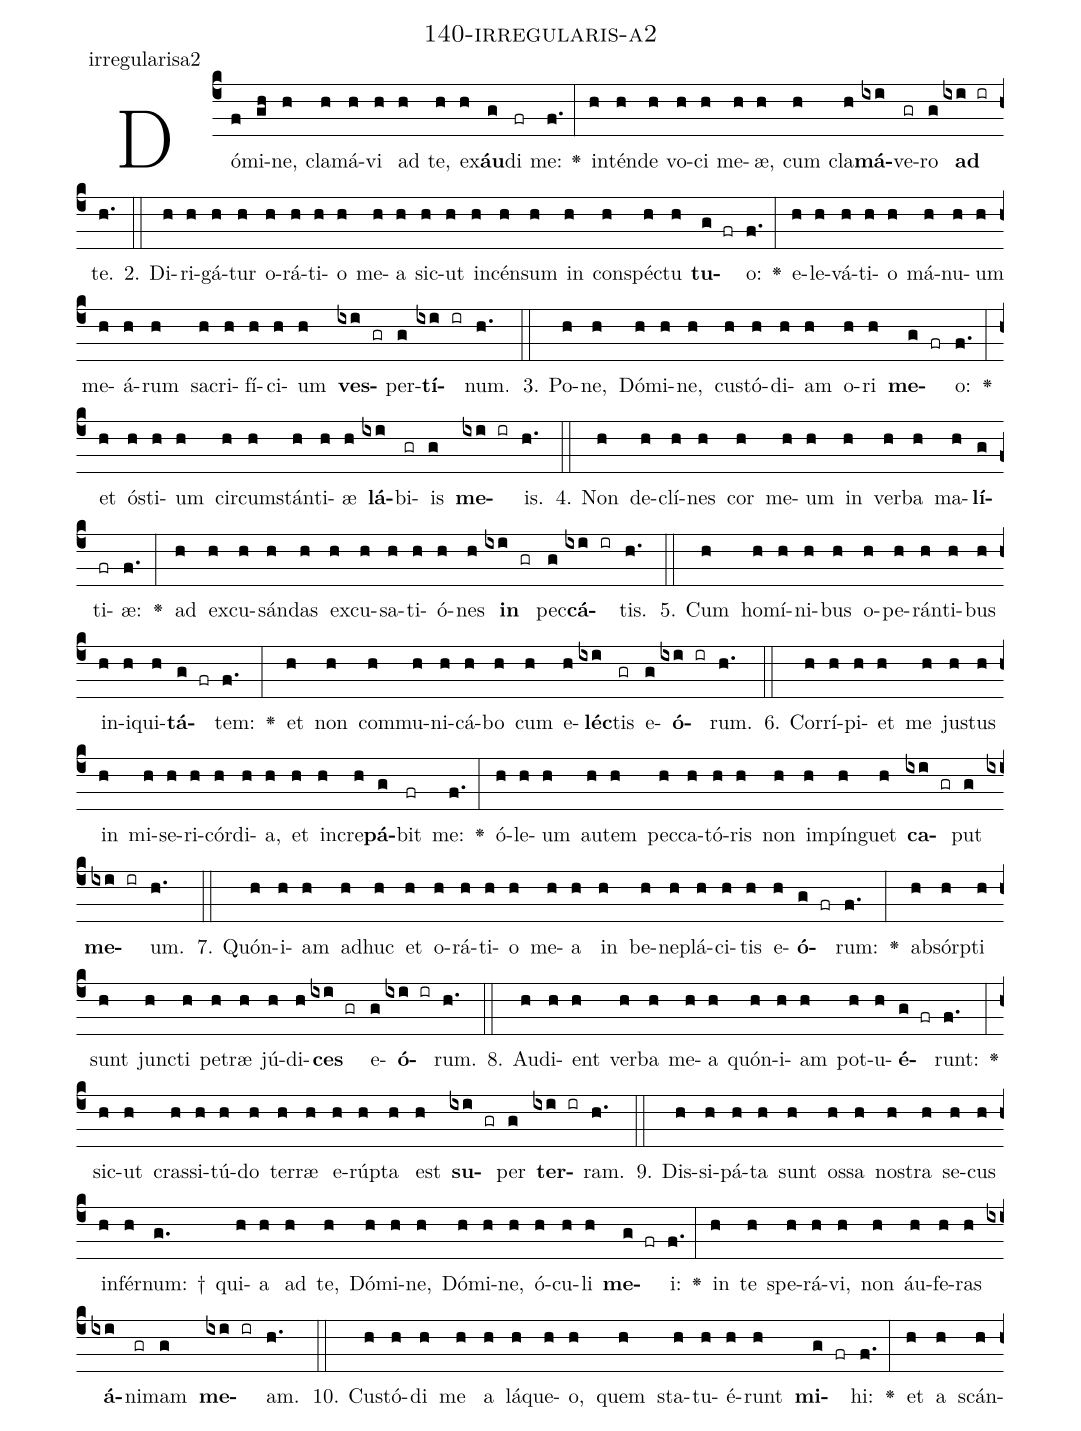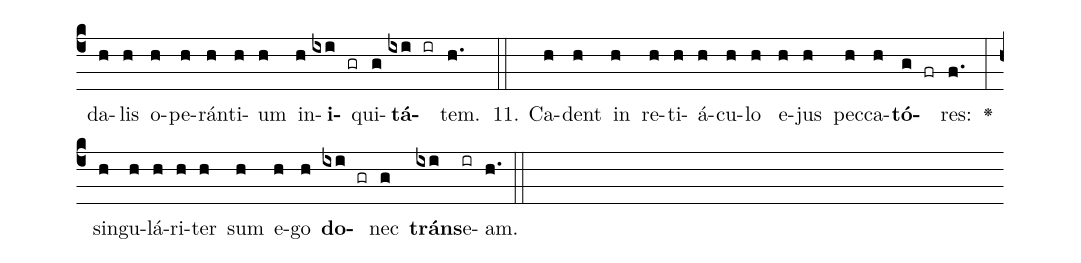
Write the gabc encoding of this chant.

name: 140-irregularis-a2;
annotation: irregularisa2;
%%
(c4)Dó(f)mi(gh)ne,(h) cla(h)má(h)vi(h) ad(h) te,(h) ex(h)<b>áu</b>(g)di(fr) me:(f.) <v>\greheightstar</v>(:) in(h)tén(h)de(h) vo(h)ci(h) me(h)æ,(h) cum(h) cla(h)<b>má</b>(ixi)ve(gr)ro(g) <b>ad</b>(ixi ir) te.(h.) (::)
2. Di(h)ri(h)gá(h)tur(h) o(h)rá(h)ti(h)o(h) me(h)a(h) sic(h)ut(h) in(h)cén(h)sum(h) in(h) con(h)spéc(h)tu(h) <b>tu</b>(g fr)o:(f.) <v>\greheightstar</v>(:) e(h)le(h)vá(h)ti(h)o(h) má(h)nu(h)um(h) me(h)á(h)rum(h) sa(h)cri(h)fí(h)ci(h)um(h) <b>ves</b>(ixi gr)per(g)<b>tí</b>(ixi ir)num.(h.) (::)
3. Po(h)ne,(h) Dó(h)mi(h)ne,(h) cus(h)tó(h)di(h)am(h) o(h)ri(h) <b>me</b>(g fr)o:(f.) <v>\greheightstar</v>(:) et(h) ós(h)ti(h)um(h) cir(h)cum(h)stán(h)ti(h)æ(h) <b>lá</b>(ixi)bi(gr)is(g) <b>me</b>(ixi ir)is.(h.) (::)
4. Non(h) de(h)clí(h)nes(h) cor(h) me(h)um(h) in(h) ver(h)ba(h) ma(h)<b>lí</b>(g)ti(fr)æ:(f.) <v>\greheightstar</v>(:) ad(h) ex(h)cu(h)sán(h)das(h) ex(h)cu(h)sa(h)ti(h)ó(h)nes(h) <b>in</b>(ixi gr) pec(g)<b>cá</b>(ixi ir)tis.(h.) (::)
5. Cum(h) ho(h)mí(h)ni(h)bus(h) o(h)pe(h)rán(h)ti(h)bus(h) in(h)i(h)qui(h)<b>tá</b>(g fr)tem:(f.) <v>\greheightstar</v>(:) et(h) non(h) com(h)mu(h)ni(h)cá(h)bo(h) cum(h) e(h)<b>léc</b>(ixi)tis(gr) e(g)<b>ó</b>(ixi ir)rum.(h.) (::)
6. Cor(h)rí(h)pi(h)et(h) me(h) jus(h)tus(h) in(h) mi(h)se(h)ri(h)cór(h)di(h)a,(h) et(h) in(h)cre(h)<b>pá</b>(g)bit(fr) me:(f.) <v>\greheightstar</v>(:) ó(h)le(h)um(h) au(h)tem(h) pec(h)ca(h)tó(h)ris(h) non(h) im(h)pín(h)guet(h) <b>ca</b>(ixi gr)put(g) <b>me</b>(ixi ir)um.(h.) (::)
7. Quón(h)i(h)am(h) ad(h)huc(h) et(h) o(h)rá(h)ti(h)o(h) me(h)a(h) in(h) be(h)ne(h)plá(h)ci(h)tis(h) e(h)<b>ó</b>(g fr)rum:(f.) <v>\greheightstar</v>(:) ab(h)sórp(h)ti(h) sunt(h) junc(h)ti(h) pe(h)træ(h) jú(h)di(h)<b>ces</b>(ixi gr) e(g)<b>ó</b>(ixi ir)rum.(h.) (::)
8. Au(h)di(h)ent(h) ver(h)ba(h) me(h)a(h) quón(h)i(h)am(h) pot(h)u(h)<b>é</b>(g fr)runt:(f.) <v>\greheightstar</v>(:) sic(h)ut(h) cras(h)si(h)tú(h)do(h) ter(h)ræ(h) e(h)rúp(h)ta(h) est(h) <b>su</b>(ixi gr)per(g) <b>ter</b>(ixi ir)ram.(h.) (::)
9. Dis(h)si(h)pá(h)ta(h) sunt(h) os(h)sa(h) nos(h)tra(h) se(h)cus(h) in(h)fér(h)num: †(g.) qui(h)a(h) ad(h) te,(h) Dó(h)mi(h)ne,(h) Dó(h)mi(h)ne,(h) ó(h)cu(h)li(h) <b>me</b>(g fr)i:(f.) <v>\greheightstar</v>(:) in(h) te(h) spe(h)rá(h)vi,(h) non(h) áu(h)fe(h)ras(h) <b>á</b>(ixi)ni(gr)mam(g) <b>me</b>(ixi ir)am.(h.) (::)
10. Cus(h)tó(h)di(h) me(h) a(h) lá(h)que(h)o,(h) quem(h) sta(h)tu(h)é(h)runt(h) <b>mi</b>(g fr)hi:(f.) <v>\greheightstar</v>(:) et(h) a(h) scán(h)da(h)lis(h) o(h)pe(h)rán(h)ti(h)um(h) in(h)<b>i</b>(ixi gr)qui(g)<b>tá</b>(ixi ir)tem.(h.) (::)
11. Ca(h)dent(h) in(h) re(h)ti(h)á(h)cu(h)lo(h) e(h)jus(h) pec(h)ca(h)<b>tó</b>(g fr)res:(f.) <v>\greheightstar</v>(:) sin(h)gu(h)lá(h)ri(h)ter(h) sum(h) e(h)go(h) <b>do</b>(ixi gr)nec(g) <b>tráns</b>(ixi)e(ir)am.(h.) (::)
